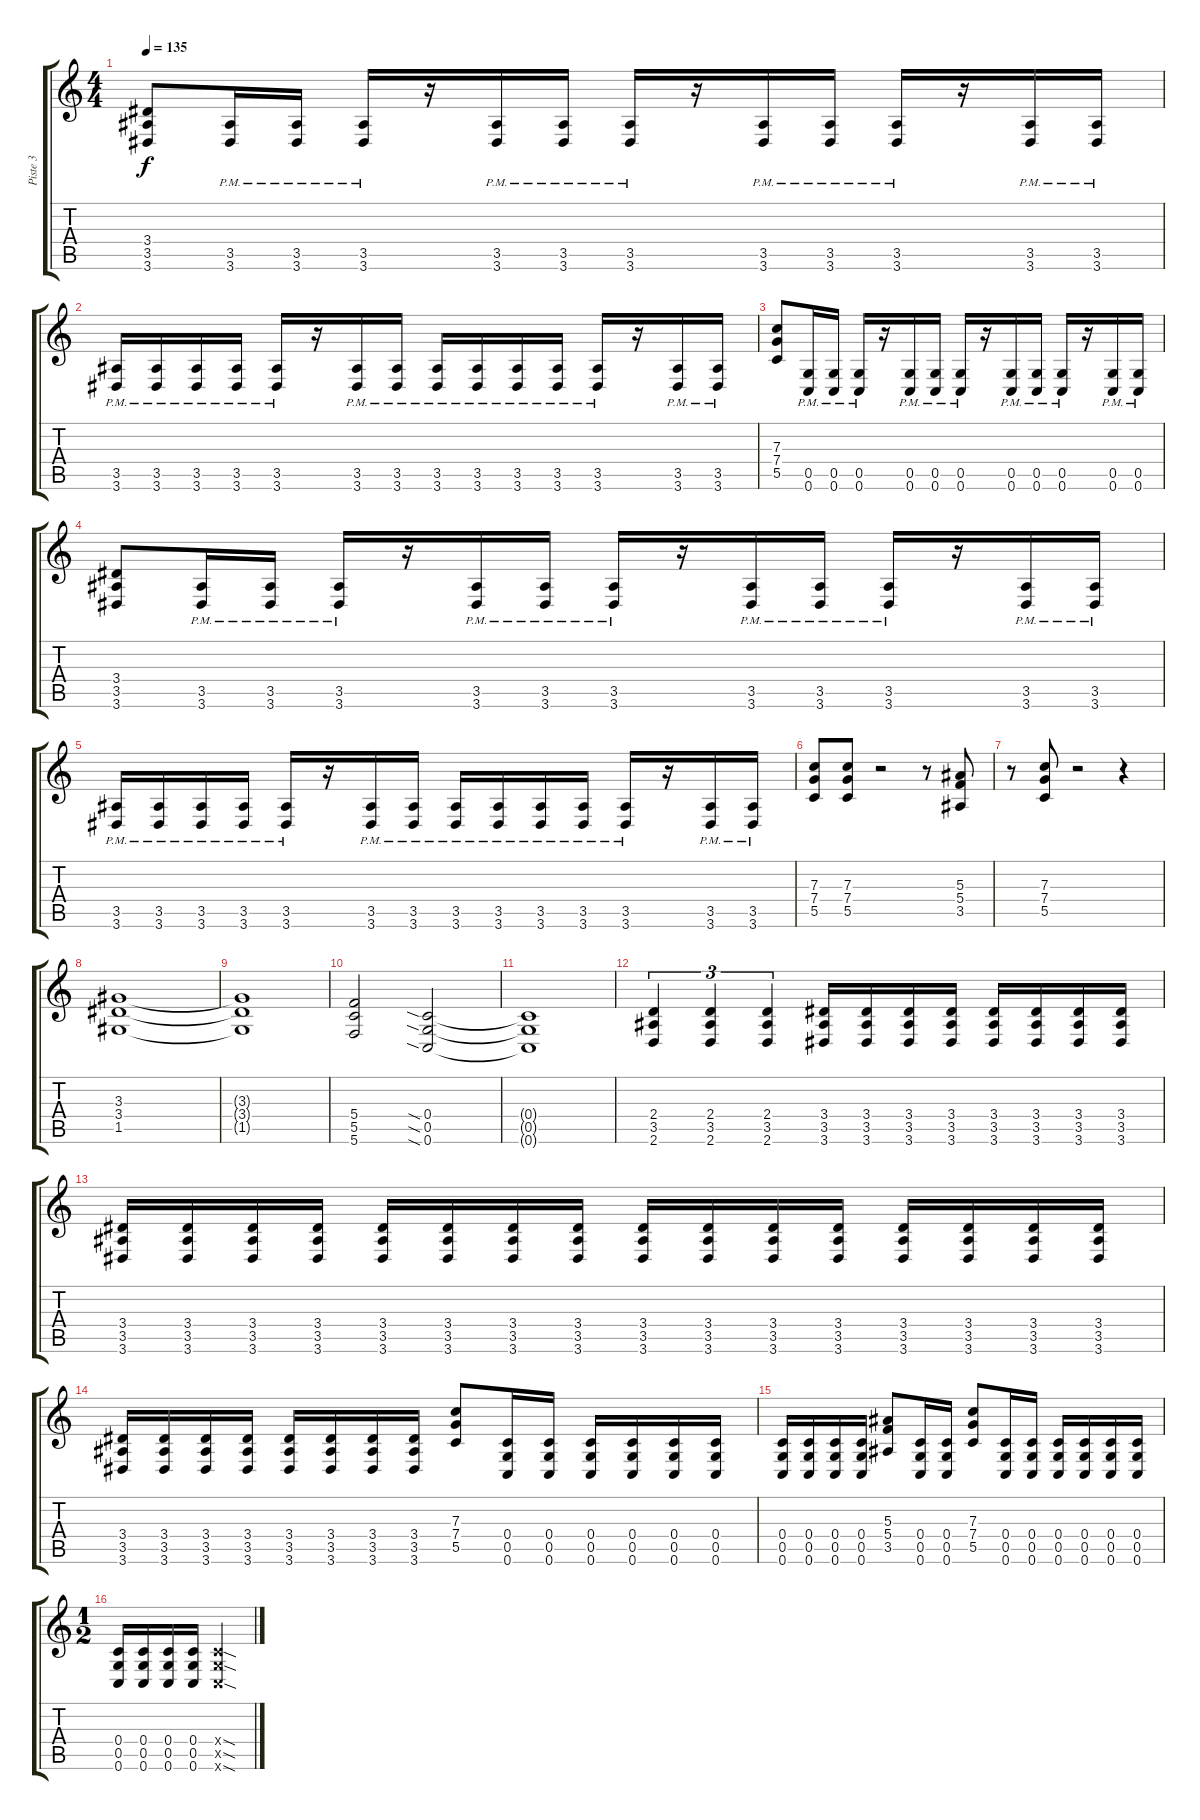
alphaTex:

\track ("Piste 3" "Piste 3") {instrument overdrivenguitar}
\staff {score tabs}
\tuning (D4 A3 F3 C3 G2 C2) {hide}
\ts (4 4)
\tempo 135
\clef g2
\ks c
(3.4 3.5 3.6).8{dy f} (3.5{pm} 3.6{pm}).16 (3.5{pm} 3.6{pm}).16 (3.5{pm} 3.6{pm}).16 r.16 (3.5{pm} 3.6{pm}).16 (3.5{pm} 3.6{pm}).16 (3.5{pm} 3.6{pm}).16 r.16 (3.5{pm} 3.6{pm}).16 (3.5{pm} 3.6{pm}).16 (3.5{pm} 3.6{pm}).16 r.16 (3.5{pm} 3.6{pm}).16 (3.5{pm} 3.6{pm}).16 |
(3.5{pm} 3.6{pm}).16 (3.5{pm} 3.6{pm}).16 (3.5{pm} 3.6{pm}).16 (3.5{pm} 3.6{pm}).16 (3.5{pm} 3.6{pm}).16 r.16 (3.5{pm} 3.6{pm}).16 (3.5{pm} 3.6{pm}).16 (3.5{pm} 3.6{pm}).16 (3.5{pm} 3.6{pm}).16 (3.5{pm} 3.6{pm}).16 (3.5{pm} 3.6{pm}).16 (3.5{pm} 3.6{pm}).16 r.16 (3.5{pm} 3.6{pm}).16 (3.5{pm} 3.6{pm}).16 |
(7.3 7.4 5.5).8 (0.5{pm} 0.6{pm}).16 (0.5{pm} 0.6{pm}).16 (0.5{pm} 0.6{pm}).16 r.16 (0.5{pm} 0.6{pm}).16 (0.5{pm} 0.6{pm}).16 (0.5{pm} 0.6{pm}).16 r.16 (0.5{pm} 0.6{pm}).16 (0.5{pm} 0.6{pm}).16 (0.5{pm} 0.6{pm}).16 r.16 (0.5{pm} 0.6{pm}).16 (0.5{pm} 0.6{pm}).16 |
(3.4 3.5 3.6).8 (3.5{pm} 3.6{pm}).16 (3.5{pm} 3.6{pm}).16 (3.5{pm} 3.6{pm}).16 r.16 (3.5{pm} 3.6{pm}).16 (3.5{pm} 3.6{pm}).16 (3.5{pm} 3.6{pm}).16 r.16 (3.5{pm} 3.6{pm}).16 (3.5{pm} 3.6{pm}).16 (3.5{pm} 3.6{pm}).16 r.16 (3.5{pm} 3.6{pm}).16 (3.5{pm} 3.6{pm}).16 |
(3.5{pm} 3.6{pm}).16 (3.5{pm} 3.6{pm}).16 (3.5{pm} 3.6{pm}).16 (3.5{pm} 3.6{pm}).16 (3.5{pm} 3.6{pm}).16 r.16 (3.5{pm} 3.6{pm}).16 (3.5{pm} 3.6{pm}).16 (3.5{pm} 3.6{pm}).16 (3.5{pm} 3.6{pm}).16 (3.5{pm} 3.6{pm}).16 (3.5{pm} 3.6{pm}).16 (3.5{pm} 3.6{pm}).16 r.16 (3.5{pm} 3.6{pm}).16 (3.5{pm} 3.6{pm}).16 |
(7.3 7.4 5.5).8 (7.3 7.4 5.5).8 r.2 r.8 (5.3 5.4 3.5).8 |
r.8 (7.3 7.4 5.5).8 r.2 r.4 |
(3.3 3.4 1.5).1 |
(3.3{t} 3.4{t} 1.5{t}).1 |
(5.4 5.5 5.6).2 (0.4{sia} 0.5{sia} 0.6{sia}).2 |
(0.4{t} 0.5{t} 0.6{t}).1 |
(2.4 3.5 2.6).4{tu (3 2)} (2.4 3.5 2.6).4{tu (3 2)} (2.4 3.5 2.6).4{tu (3 2)} (3.4 3.5 3.6).16 (3.4 3.5 3.6).16 (3.4 3.5 3.6).16 (3.4 3.5 3.6).16 (3.4 3.5 3.6).16 (3.4 3.5 3.6).16 (3.4 3.5 3.6).16 (3.4 3.5 3.6).16 |
(3.4 3.5 3.6).16 (3.4 3.5 3.6).16 (3.4 3.5 3.6).16 (3.4 3.5 3.6).16 (3.4 3.5 3.6).16 (3.4 3.5 3.6).16 (3.4 3.5 3.6).16 (3.4 3.5 3.6).16 (3.4 3.5 3.6).16 (3.4 3.5 3.6).16 (3.4 3.5 3.6).16 (3.4 3.5 3.6).16 (3.4 3.5 3.6).16 (3.4 3.5 3.6).16 (3.4 3.5 3.6).16 (3.4 3.5 3.6).16 |
(3.4 3.5 3.6).16 (3.4 3.5 3.6).16 (3.4 3.5 3.6).16 (3.4 3.5 3.6).16 (3.4 3.5 3.6).16 (3.4 3.5 3.6).16 (3.4 3.5 3.6).16 (3.4 3.5 3.6).16 (7.3 7.4 5.5).8 (0.4 0.5 0.6).16 (0.4 0.5 0.6).16 (0.4 0.5 0.6).16 (0.4 0.5 0.6).16 (0.4 0.5 0.6).16 (0.4 0.5 0.6).16 |
(0.4 0.5 0.6).16 (0.4 0.5 0.6).16 (0.4 0.5 0.6).16 (0.4 0.5 0.6).16 (5.3 5.4 3.5).8 (0.4 0.5 0.6).16 (0.4 0.5 0.6).16 (7.3 7.4 5.5).8 (0.4 0.5 0.6).16 (0.4 0.5 0.6).16 (0.4 0.5 0.6).16 (0.4 0.5 0.6).16 (0.4 0.5 0.6).16 (0.4 0.5 0.6).16 |
\ts (1 2)
(0.4 0.5 0.6).16 (0.4 0.5 0.6).16 (0.4 0.5 0.6).16 (0.4 0.5 0.6).16 (0.4{sod x} 0.5{sod x} 0.6{sod x}).4
